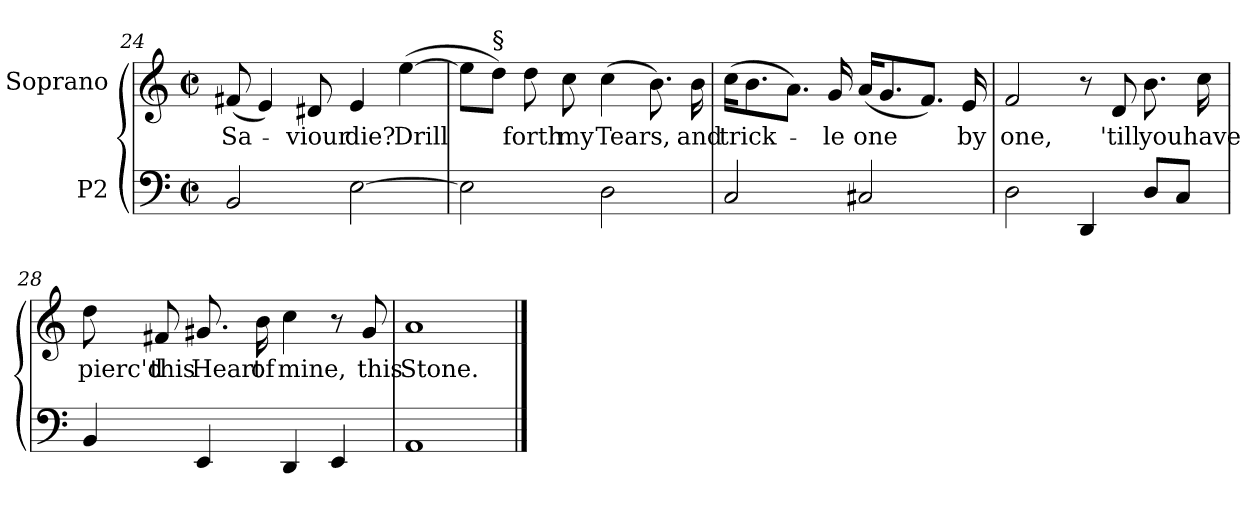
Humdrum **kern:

**kern	**kern	**text
*part2	*part1	*part1
*staff2	*staff1	*staff1
*I"P2	*I"Soprano	*
!!LO:LB:g=z
*clefF4	*clefG2	*
*	*ITrd7c12	*
*k[]	*k[]	*
*a:	*a:	*
*M2/2	*M2/2	*
*met(c|)	*met(c|)	*
=24	=24	=24
!	!	!LO:LY:b:color=#000000
2BBi/	(8F#Xi/	Sa-
.	4Ei/)	.
!	!	!LO:LY:b:color=#000000
.	8D#Xi/	-viour
!	!	!LO:LY:b:color=#000000
[>2Ei\	4Ei/	die?
!	!	!LO:LY:b:color=#000000
.	([>4ei\	Drill
=25	=25	=25
2Ei\]	8ei\L]	.
!	!LO:TX:a:t=§	!
.	8di\J)	.
!	!	!LO:LY:b:color=#000000
.	8di\	forth
!	!	!LO:LY:b:color=#000000
.	8ci\	my
!	!	!LO:LY:b:color=#000000
2Di\	(4ci\	Tears,
.	8.Bi\)	.
!	!	!LO:LY:b:color=#000000
.	16Bi\	and
=26	=26	=26
!	!	!LO:LY:b:color=#000000
2Ci/	(16ci\KL	trick-
.	8.Bi\	.
.	8.Ai\J)	.
!	!	!LO:LY:b:color=#000000
.	16Gi/	-le
!	!	!LO:LY:b:color=#000000
2C#Xi/	(16Ai/KL	one
.	8.Gi/	.
.	8.Fi/J)	.
!	!	!LO:LY:b:color=#000000
.	16Ei/	by
!!LO:LB:g=z
=27	=27	=27
!	!	!LO:LY:b:color=#000000
2Di\	2Fi/	one,
4DDi/	8r	.
!	!	!LO:LY:b:color=#000000
.	8Di/	'till
!	!	!LO:LY:b:color=#000000
8Di/L	8.Bi\	you
8Ci/J	.	.
!	!	!LO:LY:b:color=#000000
.	16ci\	have
=28	=28	=28
!	!	!LO:LY:b:color=#000000
4BBi/	8di\	pierc'd
!	!	!LO:LY:b:color=#000000
.	8F#Xi/	this
!	!	!LO:LY:b:color=#000000
4EEi/	8.G#Xi/	Heart
!	!	!LO:LY:b:color=#000000
.	16Bi\	of
!	!	!LO:LY:b:color=#000000
4DDi/	4ci\	mine,
4EEi/	8r	.
!	!	!LO:LY:b:color=#000000
.	8G#i/	this
=29	=29	=29
!	!	!LO:LY:b:color=#000000
1AAi	1Ai	Stone.
==	==	==
*-	*-	*-
